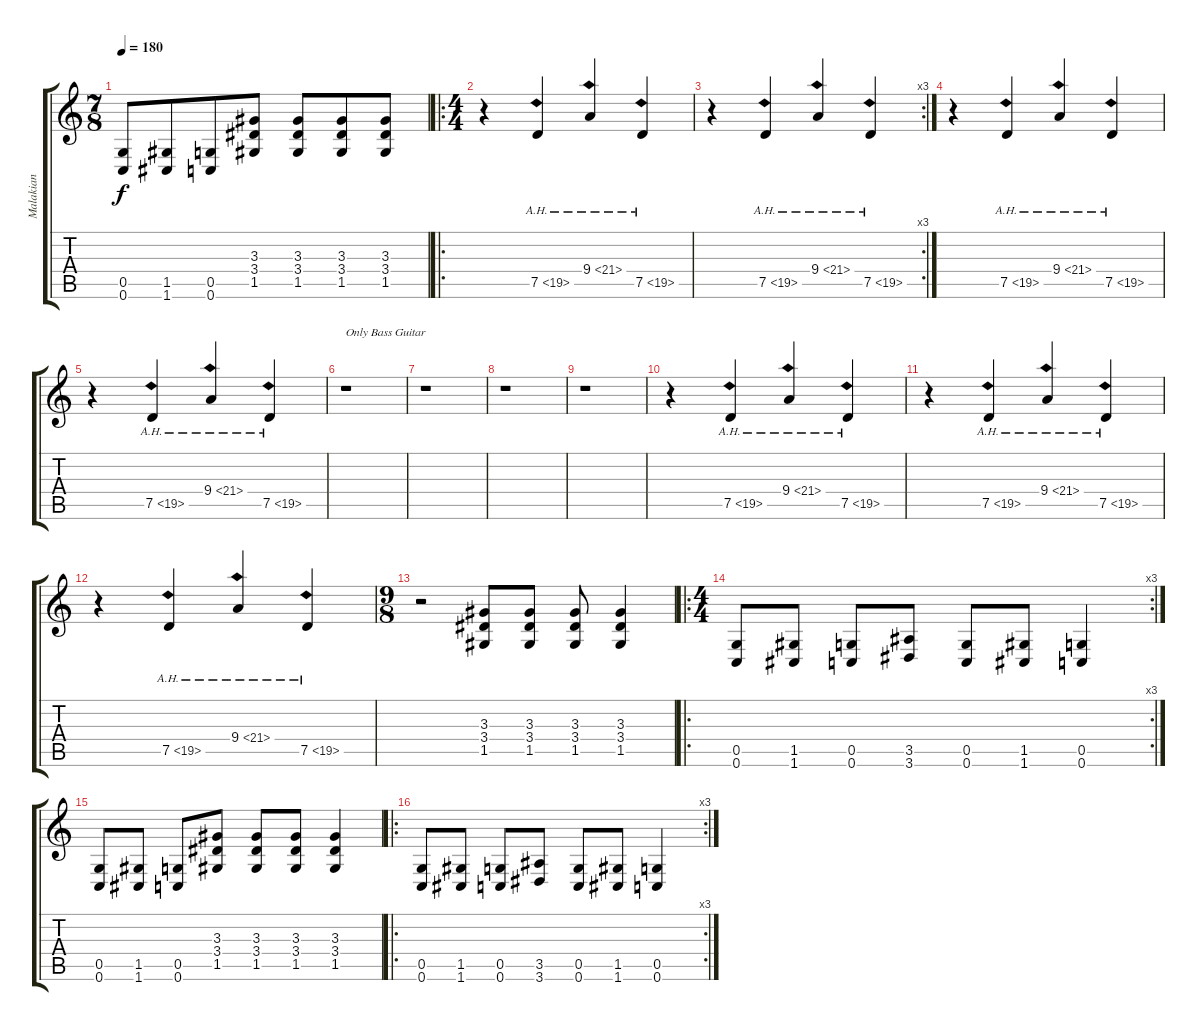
\track ("Malakian" "Malakian") {instrument distortionguitar}
\staff {score tabs}
\tuning (D4 A3 F3 C3 G2 C2) {hide}
\ts (7 8)
\tempo 180
\clef g2
\ks c
(0.5 0.6).8{dy f} (1.5 1.6).8 (0.5 0.6).8 (3.3 3.4 1.5).8 (3.3 3.4 1.5).8 (3.3 3.4 1.5).8 (3.3 3.4 1.5).8 |
\ro
\ts (4 4)
r.4 7.5{ah 12}.4 9.4{ah 12}.4 7.5{ah 12}.4 |
\rc 3
r.4 7.5{ah 12}.4 9.4{ah 12}.4 7.5{ah 12}.4 |
r.4 7.5{ah 12}.4 9.4{ah 12}.4 7.5{ah 12}.4 |
r.4 7.5{ah 12}.4 9.4{ah 12}.4 7.5{ah 12}.4 |
r.1{txt "Only Bass Guitar"} |
r.1 |
r.1 |
r.1 |
r.4 7.5{ah 12}.4 9.4{ah 12}.4 7.5{ah 12}.4 |
r.4 7.5{ah 12}.4 9.4{ah 12}.4 7.5{ah 12}.4 |
r.4 7.5{ah 12}.4 9.4{ah 12}.4 7.5{ah 12}.4 |
\ts (9 8)
r.2 (3.3 3.4 1.5).8 (3.3 3.4 1.5).8 (3.3 3.4 1.5).8 (3.3 3.4 1.5).4 |
\ro
\rc 3
\ts (4 4)
(0.5 0.6).8 (1.5 1.6).8 (0.5 0.6).8 (3.5 3.6).8 (0.5 0.6).8 (1.5 1.6).8 (0.5 0.6).4 |
(0.5 0.6).8 (1.5 1.6).8 (0.5 0.6).8 (3.3 3.4 1.5).8 (3.3 3.4 1.5).8 (3.3 3.4 1.5).8 (3.3 3.4 1.5).4 |
\ro
\rc 3
(0.5 0.6).8 (1.5 1.6).8 (0.5 0.6).8 (3.5 3.6).8 (0.5 0.6).8 (1.5 1.6).8 (0.5 0.6).4
